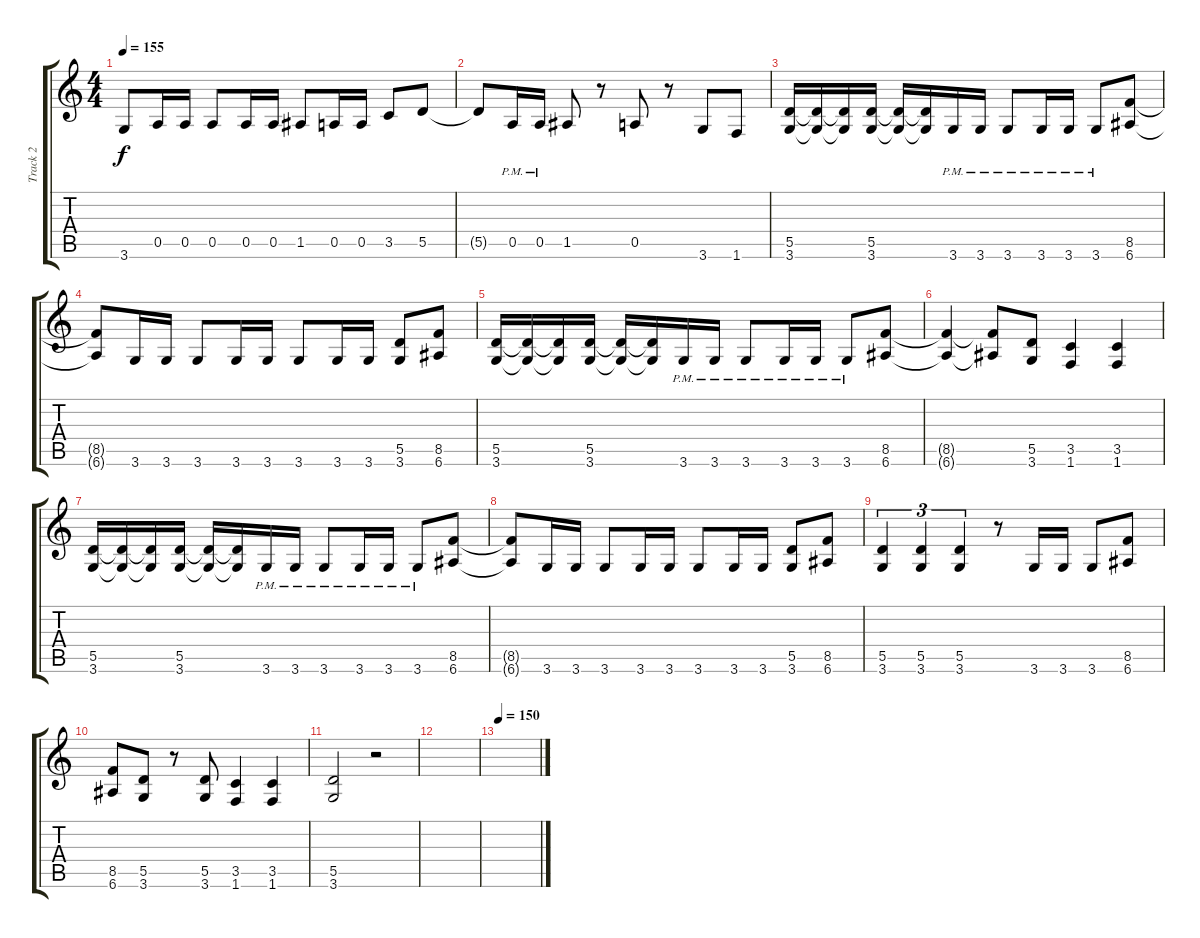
\track ("Track 2" "Track 2") {instrument distortionguitar}
\staff {score tabs}
\tuning (E4 B3 G3 D3 A2 E2) {hide}
\ts (4 4)
\tempo 155
\clef g2
\ks c
3.6.8{dy f} 0.5.16 0.5.16 0.5.8 0.5.16 0.5.16 1.5.8 0.5.16 0.5.16 3.5.8 5.5.8 |
5.5{t}.8 0.5{pm}.16 0.5{pm}.16 1.5.8 r.8 0.5.8 r.8 3.6.8 1.6.8 |
(5.5 3.6).16 (5.5{t} 3.6{t}).16 (5.5{t} 3.6{t}).16 (5.5 3.6).16 (5.5{t} 3.6{t}).16 (5.5{t} 3.6{t}).16 3.6{pm}.16 3.6{pm}.16 3.6{pm}.8 3.6{pm}.16 3.6{pm}.16 3.6{pm}.8 (8.5 6.6).8 |
(8.5{t} 6.6{t}).8 3.6.16 3.6.16 3.6.8 3.6.16 3.6.16 3.6.8 3.6.16 3.6.16 (5.5 3.6).8 (8.5 6.6).8 |
(5.5 3.6).16 (5.5{t} 3.6{t}).16 (5.5{t} 3.6{t}).16 (5.5 3.6).16 (5.5{t} 3.6{t}).16 (5.5{t} 3.6{t}).16 3.6{pm}.16 3.6{pm}.16 3.6{pm}.8 3.6{pm}.16 3.6{pm}.16 3.6{pm}.8 (8.5 6.6).8 |
(8.5{t} 6.6{t}).4 (8.5{t} 6.6{t}).8 (5.5 3.6).8 (3.5 1.6).4 (3.5 1.6).4 |
(5.5 3.6).16 (5.5{t} 3.6{t}).16 (5.5{t} 3.6{t}).16 (5.5 3.6).16 (5.5{t} 3.6{t}).16 (5.5{t} 3.6{t}).16 3.6{pm}.16 3.6{pm}.16 3.6{pm}.8 3.6{pm}.16 3.6{pm}.16 3.6{pm}.8 (8.5 6.6).8 |
(8.5{t} 6.6{t}).8 3.6.16 3.6.16 3.6.8 3.6.16 3.6.16 3.6.8 3.6.16 3.6.16 (5.5 3.6).8 (8.5 6.6).8 |
(5.5 3.6).4{tu (3 2)} (5.5 3.6).4{tu (3 2)} (5.5 3.6).4{tu (3 2)} r.8 3.6.16 3.6.16 3.6.8 (8.5 6.6).8 |
(8.5 6.6).8 (5.5 3.6).8 r.8 (5.5 3.6).8 (3.5 1.6).4 (3.5 1.6).4 |
(5.5 3.6).2 r.2 |
|
\tempo 150
